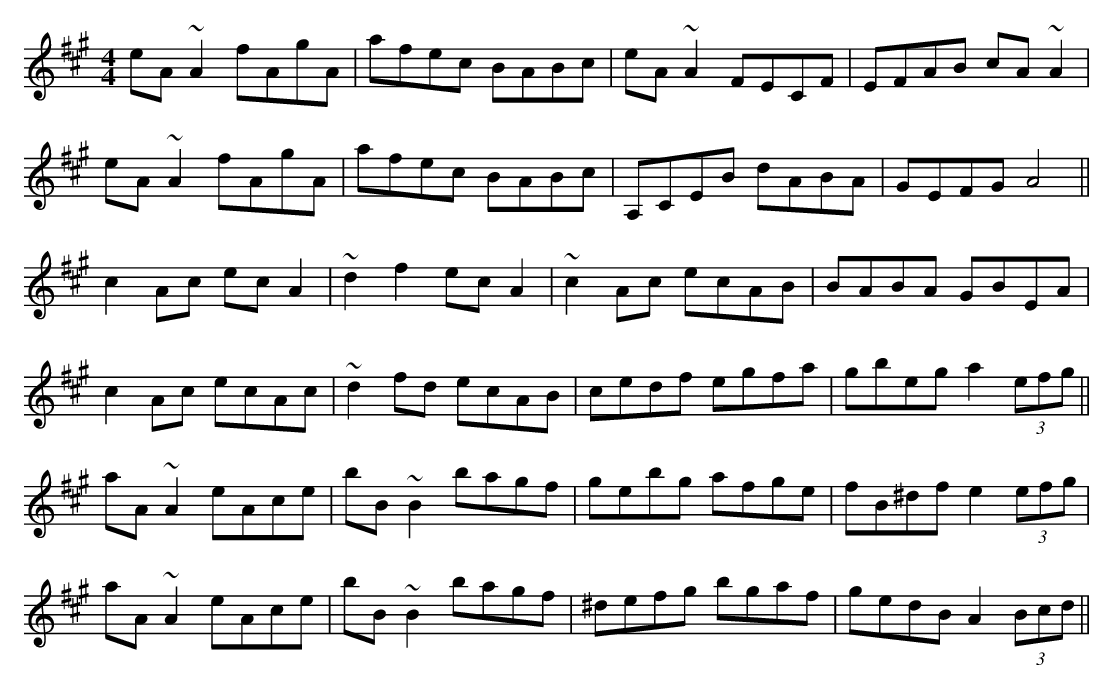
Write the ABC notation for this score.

X:1
M:4/4
K:A
eA~A2 fAgA|afec BABc|eA~A2 FECF|EFAB cA~A2|
eA~A2 fAgA|afec BABc|A,CEB dABA|GEFG A4||
c2Ac ecA2|~d2f2 ecA2|~c2Ac ecAB|BABA GBEA|
c2Ac ecAc|~d2fd ecAB|cedf egfa|gbeg a2 (3efg||
aA~A2 eAce|bB~B2 bagf|gebg afge|fB^df e2 (3efg|
aA~A2 eAce|bB~B2 bagf|^defg bgaf|gedB A2 (3Bcd||
